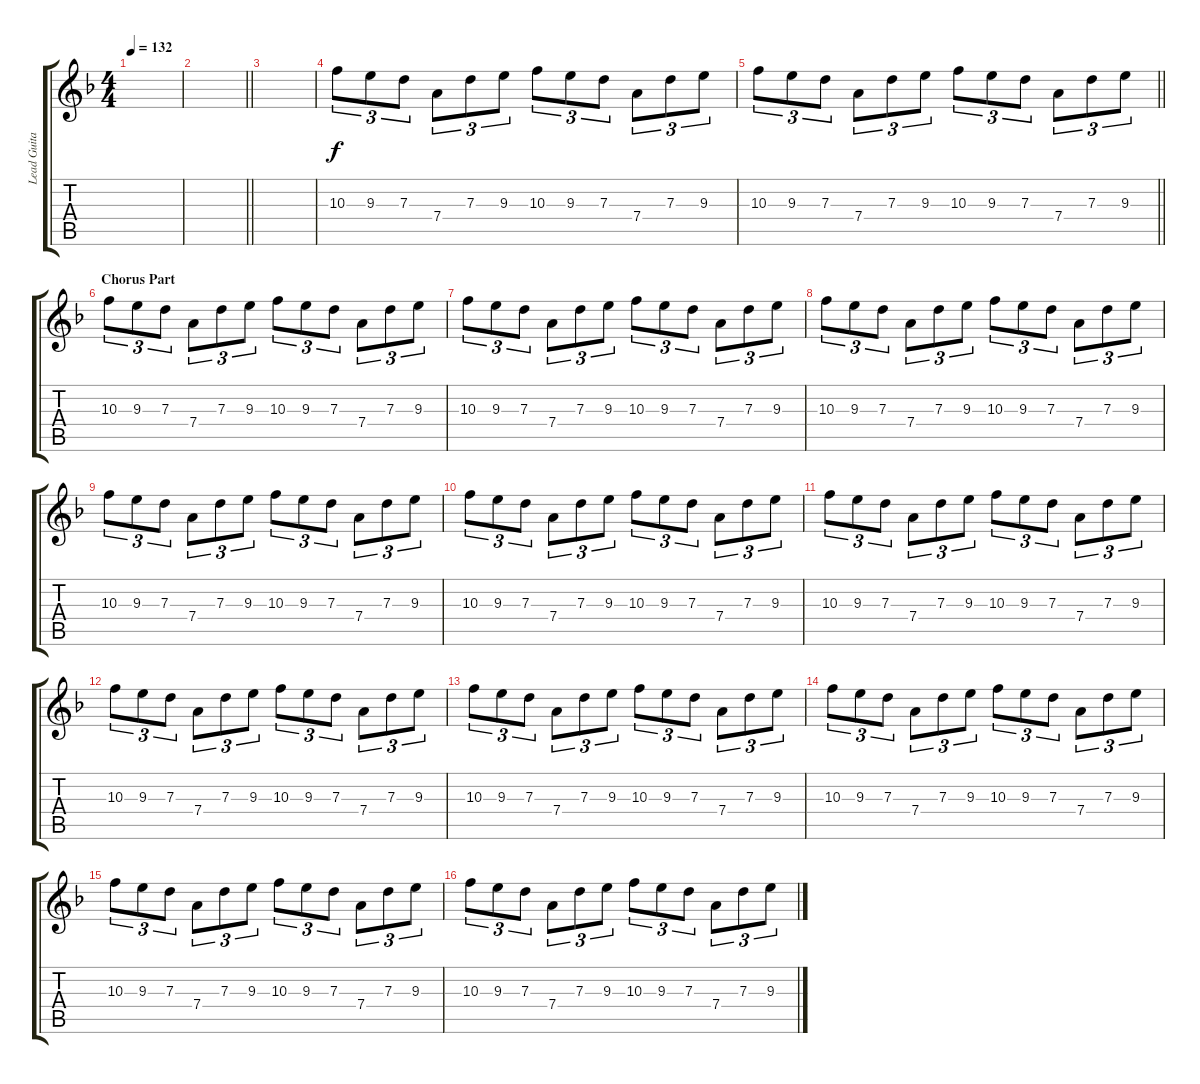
\track ("Lead Guitar" "Lead Guita") {instrument distortionguitar}
\staff {score tabs}
\tuning (E4 B3 G3 D3 A2 D2) {hide}
\ts (4 4)
\tempo 132
\clef g2
\ks dminor
|
\barLineRight lightlight
|
|
10.3.8{tu (3 2)} 9.3.8{tu (3 2)} 7.3.8{tu (3 2)} 7.4.8{tu (3 2)} 7.3.8{tu (3 2)} 9.3.8{tu (3 2)} 10.3.8{tu (3 2)} 9.3.8{tu (3 2)} 7.3.8{tu (3 2)} 7.4.8{tu (3 2) volume 13} 7.3.8{tu (3 2)} 9.3.8{tu (3 2)} |
\barLineRight lightlight
10.3.8{tu (3 2)} 9.3.8{tu (3 2)} 7.3.8{tu (3 2)} 7.4.8{tu (3 2)} 7.3.8{tu (3 2)} 9.3.8{tu (3 2)} 10.3.8{tu (3 2)} 9.3.8{tu (3 2)} 7.3.8{tu (3 2)} 7.4.8{tu (3 2)} 7.3.8{tu (3 2)} 9.3.8{tu (3 2)} |
\section ("" "Chorus Part")
10.3.8{tu (3 2) balance 2} 9.3.8{tu (3 2)} 7.3.8{tu (3 2)} 7.4.8{tu (3 2)} 7.3.8{tu (3 2)} 9.3.8{tu (3 2)} 10.3.8{tu (3 2)} 9.3.8{tu (3 2)} 7.3.8{tu (3 2)} 7.4.8{tu (3 2)} 7.3.8{tu (3 2)} 9.3.8{tu (3 2)} |
10.3.8{tu (3 2)} 9.3.8{tu (3 2)} 7.3.8{tu (3 2)} 7.4.8{tu (3 2)} 7.3.8{tu (3 2)} 9.3.8{tu (3 2)} 10.3.8{tu (3 2)} 9.3.8{tu (3 2)} 7.3.8{tu (3 2)} 7.4.8{tu (3 2)} 7.3.8{tu (3 2)} 9.3.8{tu (3 2)} |
10.3.8{tu (3 2)} 9.3.8{tu (3 2)} 7.3.8{tu (3 2)} 7.4.8{tu (3 2)} 7.3.8{tu (3 2)} 9.3.8{tu (3 2)} 10.3.8{tu (3 2)} 9.3.8{tu (3 2)} 7.3.8{tu (3 2)} 7.4.8{tu (3 2)} 7.3.8{tu (3 2)} 9.3.8{tu (3 2)} |
10.3.8{tu (3 2)} 9.3.8{tu (3 2)} 7.3.8{tu (3 2)} 7.4.8{tu (3 2)} 7.3.8{tu (3 2)} 9.3.8{tu (3 2)} 10.3.8{tu (3 2)} 9.3.8{tu (3 2)} 7.3.8{tu (3 2)} 7.4.8{tu (3 2)} 7.3.8{tu (3 2)} 9.3.8{tu (3 2)} |
10.3.8{tu (3 2) balance 14} 9.3.8{tu (3 2)} 7.3.8{tu (3 2)} 7.4.8{tu (3 2)} 7.3.8{tu (3 2)} 9.3.8{tu (3 2)} 10.3.8{tu (3 2)} 9.3.8{tu (3 2)} 7.3.8{tu (3 2)} 7.4.8{tu (3 2)} 7.3.8{tu (3 2)} 9.3.8{tu (3 2)} |
10.3.8{tu (3 2)} 9.3.8{tu (3 2)} 7.3.8{tu (3 2)} 7.4.8{tu (3 2)} 7.3.8{tu (3 2)} 9.3.8{tu (3 2)} 10.3.8{tu (3 2)} 9.3.8{tu (3 2)} 7.3.8{tu (3 2)} 7.4.8{tu (3 2)} 7.3.8{tu (3 2)} 9.3.8{tu (3 2)} |
10.3.8{tu (3 2)} 9.3.8{tu (3 2)} 7.3.8{tu (3 2)} 7.4.8{tu (3 2)} 7.3.8{tu (3 2)} 9.3.8{tu (3 2)} 10.3.8{tu (3 2)} 9.3.8{tu (3 2)} 7.3.8{tu (3 2)} 7.4.8{tu (3 2)} 7.3.8{tu (3 2)} 9.3.8{tu (3 2)} |
10.3.8{tu (3 2)} 9.3.8{tu (3 2)} 7.3.8{tu (3 2)} 7.4.8{tu (3 2)} 7.3.8{tu (3 2)} 9.3.8{tu (3 2)} 10.3.8{tu (3 2)} 9.3.8{tu (3 2)} 7.3.8{tu (3 2)} 7.4.8{tu (3 2)} 7.3.8{tu (3 2)} 9.3.8{tu (3 2)} |
10.3.8{tu (3 2) balance 2} 9.3.8{tu (3 2)} 7.3.8{tu (3 2)} 7.4.8{tu (3 2)} 7.3.8{tu (3 2)} 9.3.8{tu (3 2)} 10.3.8{tu (3 2)} 9.3.8{tu (3 2)} 7.3.8{tu (3 2)} 7.4.8{tu (3 2)} 7.3.8{tu (3 2)} 9.3.8{tu (3 2)} |
10.3.8{tu (3 2)} 9.3.8{tu (3 2)} 7.3.8{tu (3 2)} 7.4.8{tu (3 2)} 7.3.8{tu (3 2)} 9.3.8{tu (3 2)} 10.3.8{tu (3 2)} 9.3.8{tu (3 2)} 7.3.8{tu (3 2)} 7.4.8{tu (3 2)} 7.3.8{tu (3 2)} 9.3.8{tu (3 2)} |
10.3.8{tu (3 2)} 9.3.8{tu (3 2)} 7.3.8{tu (3 2)} 7.4.8{tu (3 2)} 7.3.8{tu (3 2)} 9.3.8{tu (3 2)} 10.3.8{tu (3 2)} 9.3.8{tu (3 2)} 7.3.8{tu (3 2)} 7.4.8{tu (3 2)} 7.3.8{tu (3 2)} 9.3.8{tu (3 2)}
